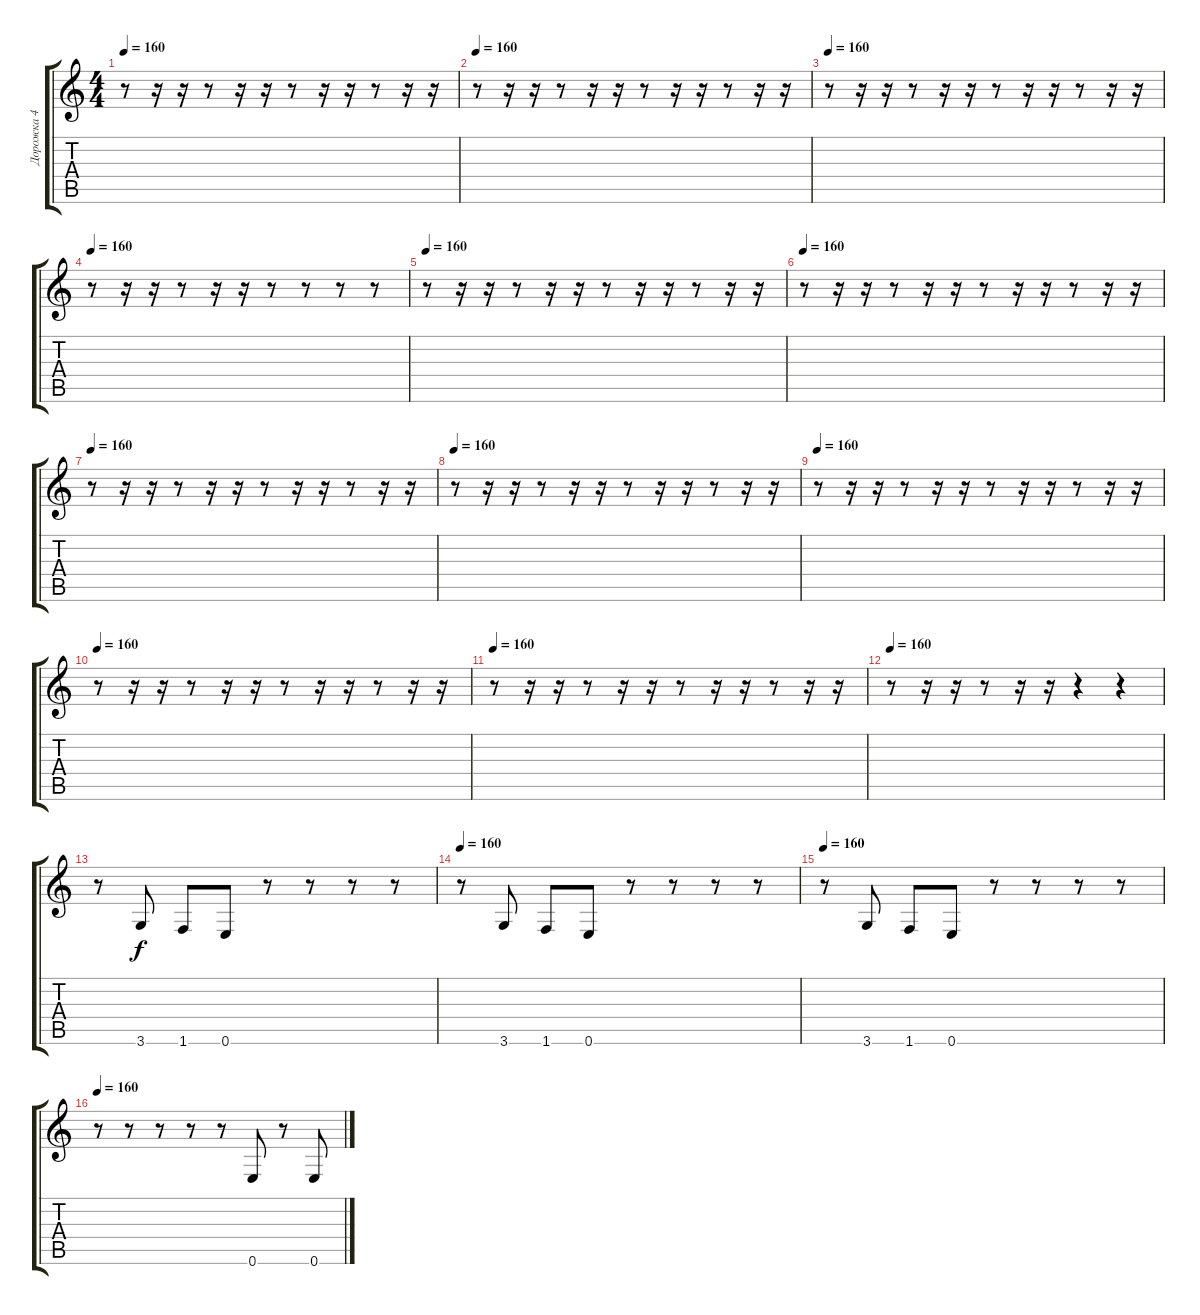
\track ("Дорожка 4" "Дорожка 4") {instrument acousticguitarnylon}
\staff {score tabs}
\tuning (E4 B3 G3 D3 A2 E2) {hide}
\ts (4 4)
\tempo 160
\clef g2
\ks c
r.8{dy f} r.16 r.16 r.8 r.16 r.16 r.8 r.16 r.16 r.8 r.16 r.16 |
\tempo 160
r.8 r.16 r.16 r.8 r.16 r.16 r.8 r.16 r.16 r.8 r.16 r.16 |
\tempo 160
r.8 r.16 r.16 r.8 r.16 r.16 r.8 r.16 r.16 r.8 r.16 r.16 |
\tempo 160
r.8 r.16 r.16 r.8 r.16 r.16 r.8 r.8 r.8 r.8 |
\tempo 160
r.8 r.16 r.16 r.8 r.16 r.16 r.8 r.16 r.16 r.8 r.16 r.16 |
\tempo 160
r.8 r.16 r.16 r.8 r.16 r.16 r.8 r.16 r.16 r.8 r.16 r.16 |
\tempo 160
r.8 r.16 r.16 r.8 r.16 r.16 r.8 r.16 r.16 r.8 r.16 r.16 |
\tempo 160
r.8 r.16 r.16 r.8 r.16 r.16 r.8 r.16 r.16 r.8 r.16 r.16 |
\tempo 160
r.8 r.16 r.16 r.8 r.16 r.16 r.8 r.16 r.16 r.8 r.16 r.16 |
\tempo 160
r.8 r.16 r.16 r.8 r.16 r.16 r.8 r.16 r.16 r.8 r.16 r.16 |
\tempo 160
r.8 r.16 r.16 r.8 r.16 r.16 r.8 r.16 r.16 r.8 r.16 r.16 |
\tempo 160
r.8 r.16 r.16 r.8 r.16 r.16 r.4 r.4 |
r.8 3.6.8 1.6.8 0.6.8 r.8 r.8 r.8 r.8 |
\tempo 160
r.8 3.6.8 1.6.8 0.6.8 r.8 r.8 r.8 r.8 |
\tempo 160
r.8 3.6.8 1.6.8 0.6.8 r.8 r.8 r.8 r.8 |
\tempo 160
r.8 r.8 r.8 r.8 r.8 0.6.8 r.8 0.6.8
